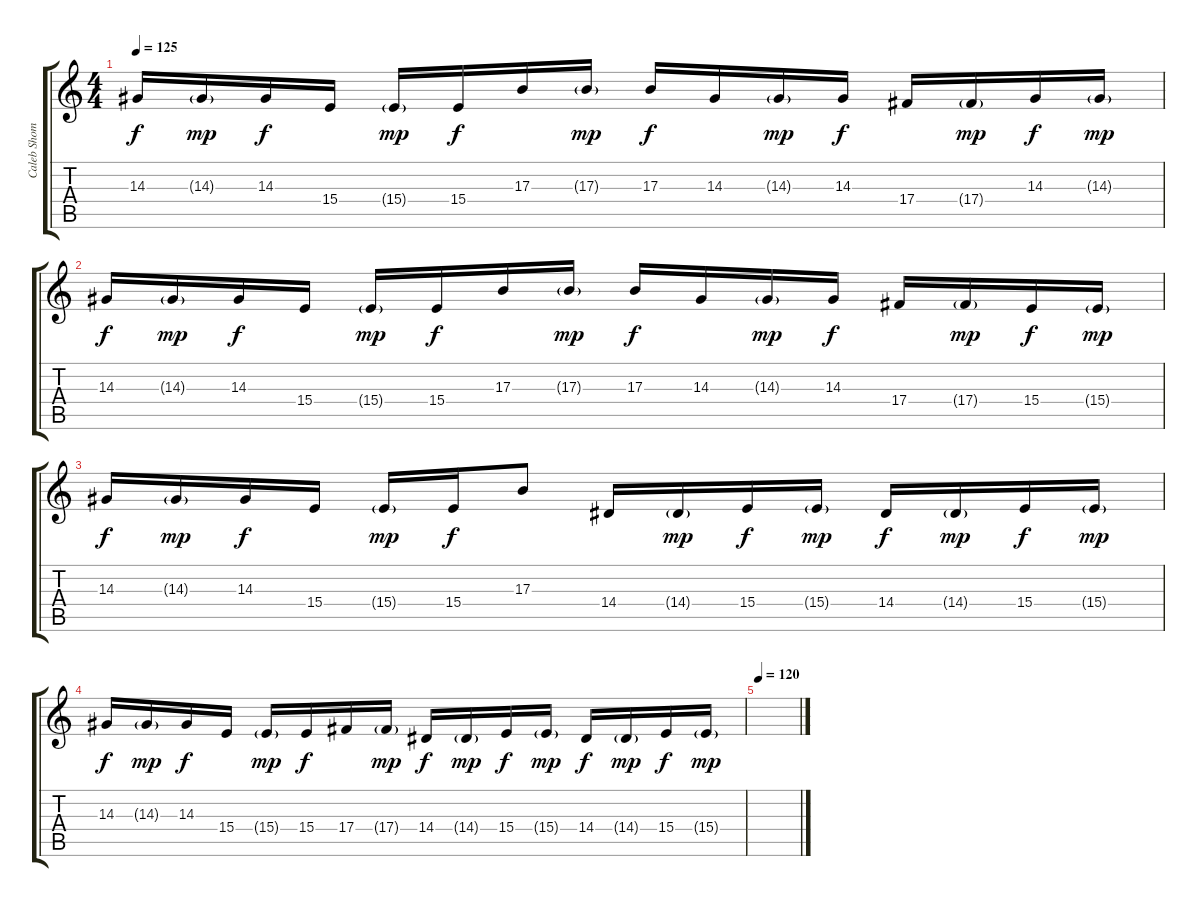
\track ("Caleb Shomo" "Caleb Shom") {instrument lead2sawtooth}
\staff {score tabs}
\tuning (Eb4 Bb3 Gb3 Db3 Ab2 Db2) {hide}
\ts (4 4)
\tempo 125
\clef g2
\ks c
14.3.16{dy f} 14.3{g}.16{dy mp} 14.3.16{dy f} 15.4.16 15.4{g}.16{dy mp} 15.4.16{dy f} 17.3.16 17.3{g}.16{dy mp} 17.3.16{dy f} 14.3.16 14.3{g}.16{dy mp} 14.3.16{dy f} 17.4.16 17.4{g}.16{dy mp} 14.3.16{dy f} 14.3{g}.16{dy mp} |
14.3.16{dy f} 14.3{g}.16{dy mp} 14.3.16{dy f} 15.4.16 15.4{g}.16{dy mp} 15.4.16{dy f} 17.3.16 17.3{g}.16{dy mp} 17.3.16{dy f} 14.3.16 14.3{g}.16{dy mp} 14.3.16{dy f} 17.4.16 17.4{g}.16{dy mp} 15.4.16{dy f} 15.4{g}.16{dy mp} |
14.3.16{dy f} 14.3{g}.16{dy mp} 14.3.16{dy f} 15.4.16 15.4{g}.16{dy mp} 15.4.16{dy f} 17.3.8 14.4.16 14.4{g}.16{dy mp} 15.4.16{dy f} 15.4{g}.16{dy mp} 14.4.16{dy f} 14.4{g}.16{dy mp} 15.4.16{dy f} 15.4{g}.16{dy mp} |
14.3.16{dy f} 14.3{g}.16{dy mp} 14.3.16{dy f} 15.4.16 15.4{g}.16{dy mp} 15.4.16{dy f} 17.4.16 17.4{g}.16{dy mp} 14.4.16{dy f} 14.4{g}.16{dy mp} 15.4.16{dy f} 15.4{g}.16{dy mp} 14.4.16{dy f} 14.4{g}.16{dy mp} 15.4.16{dy f} 15.4{g}.16{dy mp} |
\tempo 120
